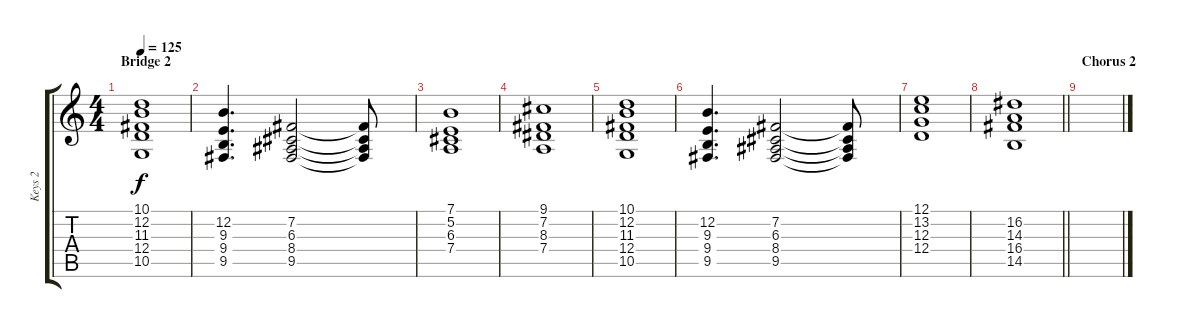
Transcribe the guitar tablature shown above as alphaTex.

\track ("Keys 2" "Keys 2") {instrument electricgrandpiano}
\staff {score tabs}
\tuning (E4 B3 G3 D3 A2 E2) {hide}
\ts (4 4)
\section ("" "Bridge 2")
\tempo 125
\clef g2
\ks c
(10.1 12.2 11.3 12.4 10.5).1{dy f} |
(12.2 9.3 9.4 9.5).4{d} (7.2 6.3 8.4 9.5).2 (7.2{t} 6.3{t} 8.4{t} 9.5{t}).8 |
(7.1 5.2 6.3 7.4).1 |
(9.1 7.2 8.3 7.4).1 |
(10.1 12.2 11.3 12.4 10.5).1 |
(12.2 9.3 9.4 9.5).4{d} (7.2 6.3 8.4 9.5).2 (7.2{t} 6.3{t} 8.4{t} 9.5{t}).8 |
(12.1 13.2 12.3 12.4).1 |
\barLineRight lightlight
(16.2 14.3 16.4 14.5).1 |
\section ("" "Chorus 2")
